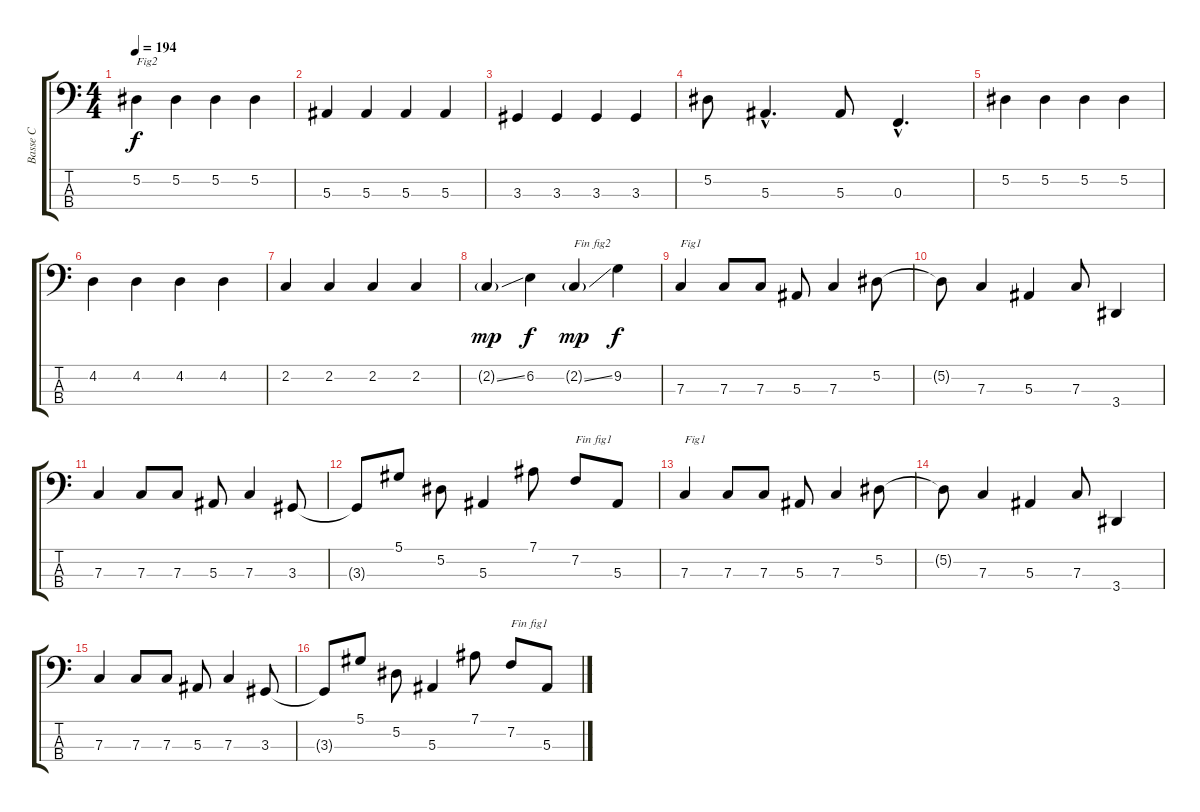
\track ("Basse C" "Basse C") {instrument electricbassfinger}
\staff {score tabs}
\tuning (Eb2 Bb1 F1 C1) {hide}
\ts (4 4)
\tempo 194
\clef f4
\ks c
5.2.4{txt "Fig2" dy f} 5.2.4 5.2.4 5.2.4 |
5.3.4 5.3.4 5.3.4 5.3.4 |
3.3.4 3.3.4 3.3.4 3.3.4 |
5.2.8 5.3{hac}.4{d} 5.3.8 0.3{hac}.4{d} |
5.2.4 5.2.4 5.2.4 5.2.4 |
4.2.4 4.2.4 4.2.4 4.2.4 |
2.2.4 2.2.4 2.2.4 2.2.4 |
2.2{ss g}.4{dy mp} 6.2.4{dy f} 2.2{ss g}.4{txt "Fin fig2" dy mp} 9.2.4{dy f} |
7.3.4{txt "Fig1"} 7.3.8 7.3.8 5.3.8 7.3.4 5.2.8 |
5.2{t}.8 7.3.4 5.3.4 7.3.8 3.4.4 |
7.3.4 7.3.8 7.3.8 5.3.8 7.3.4 3.3.8 |
3.3{t}.8 5.1.8 5.2.8 5.3.4 7.1.8 7.2.8{txt "Fin fig1"} 5.3.8 |
7.3.4{txt "Fig1"} 7.3.8 7.3.8 5.3.8 7.3.4 5.2.8 |
5.2{t}.8 7.3.4 5.3.4 7.3.8 3.4.4 |
7.3.4 7.3.8 7.3.8 5.3.8 7.3.4 3.3.8 |
3.3{t}.8 5.1.8 5.2.8 5.3.4 7.1.8 7.2.8{txt "Fin fig1"} 5.3.8
